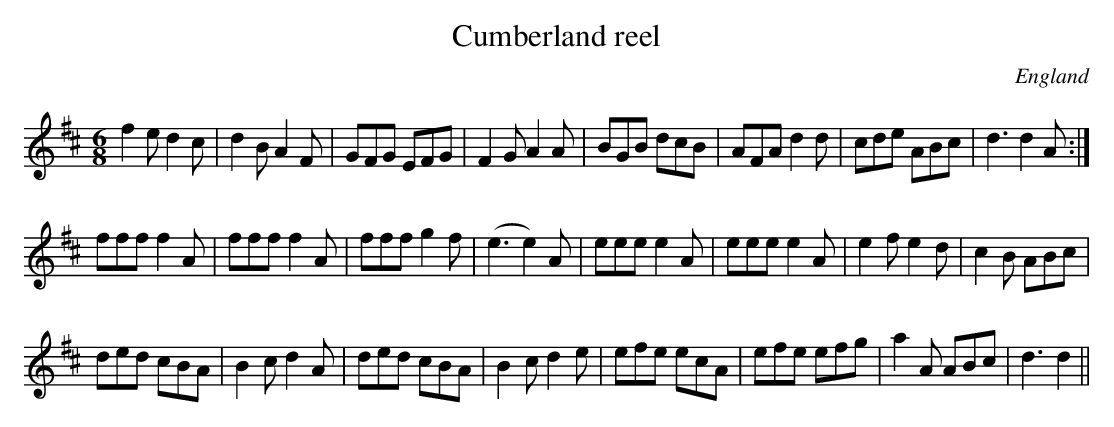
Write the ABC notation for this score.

X:1
T:Cumberland reel
O:England
O:Scotland
M:6/8
K:D
f2e d2c | d2B A2F | GFG EFG | F2G A2A |\
BGB dcB | AFA d2d | cde ABc | d3 d2 A:|
fff f2A | fff f2A | fff g2f | (e3 e2)A |\
eee e2A | eee e2A | e2f e2d | c2B ABc |
ded cBA | B2c d2A | ded cBA | B2c d2e | \
efe ecA | efe efg | a2A ABc | d3 d2 ||
